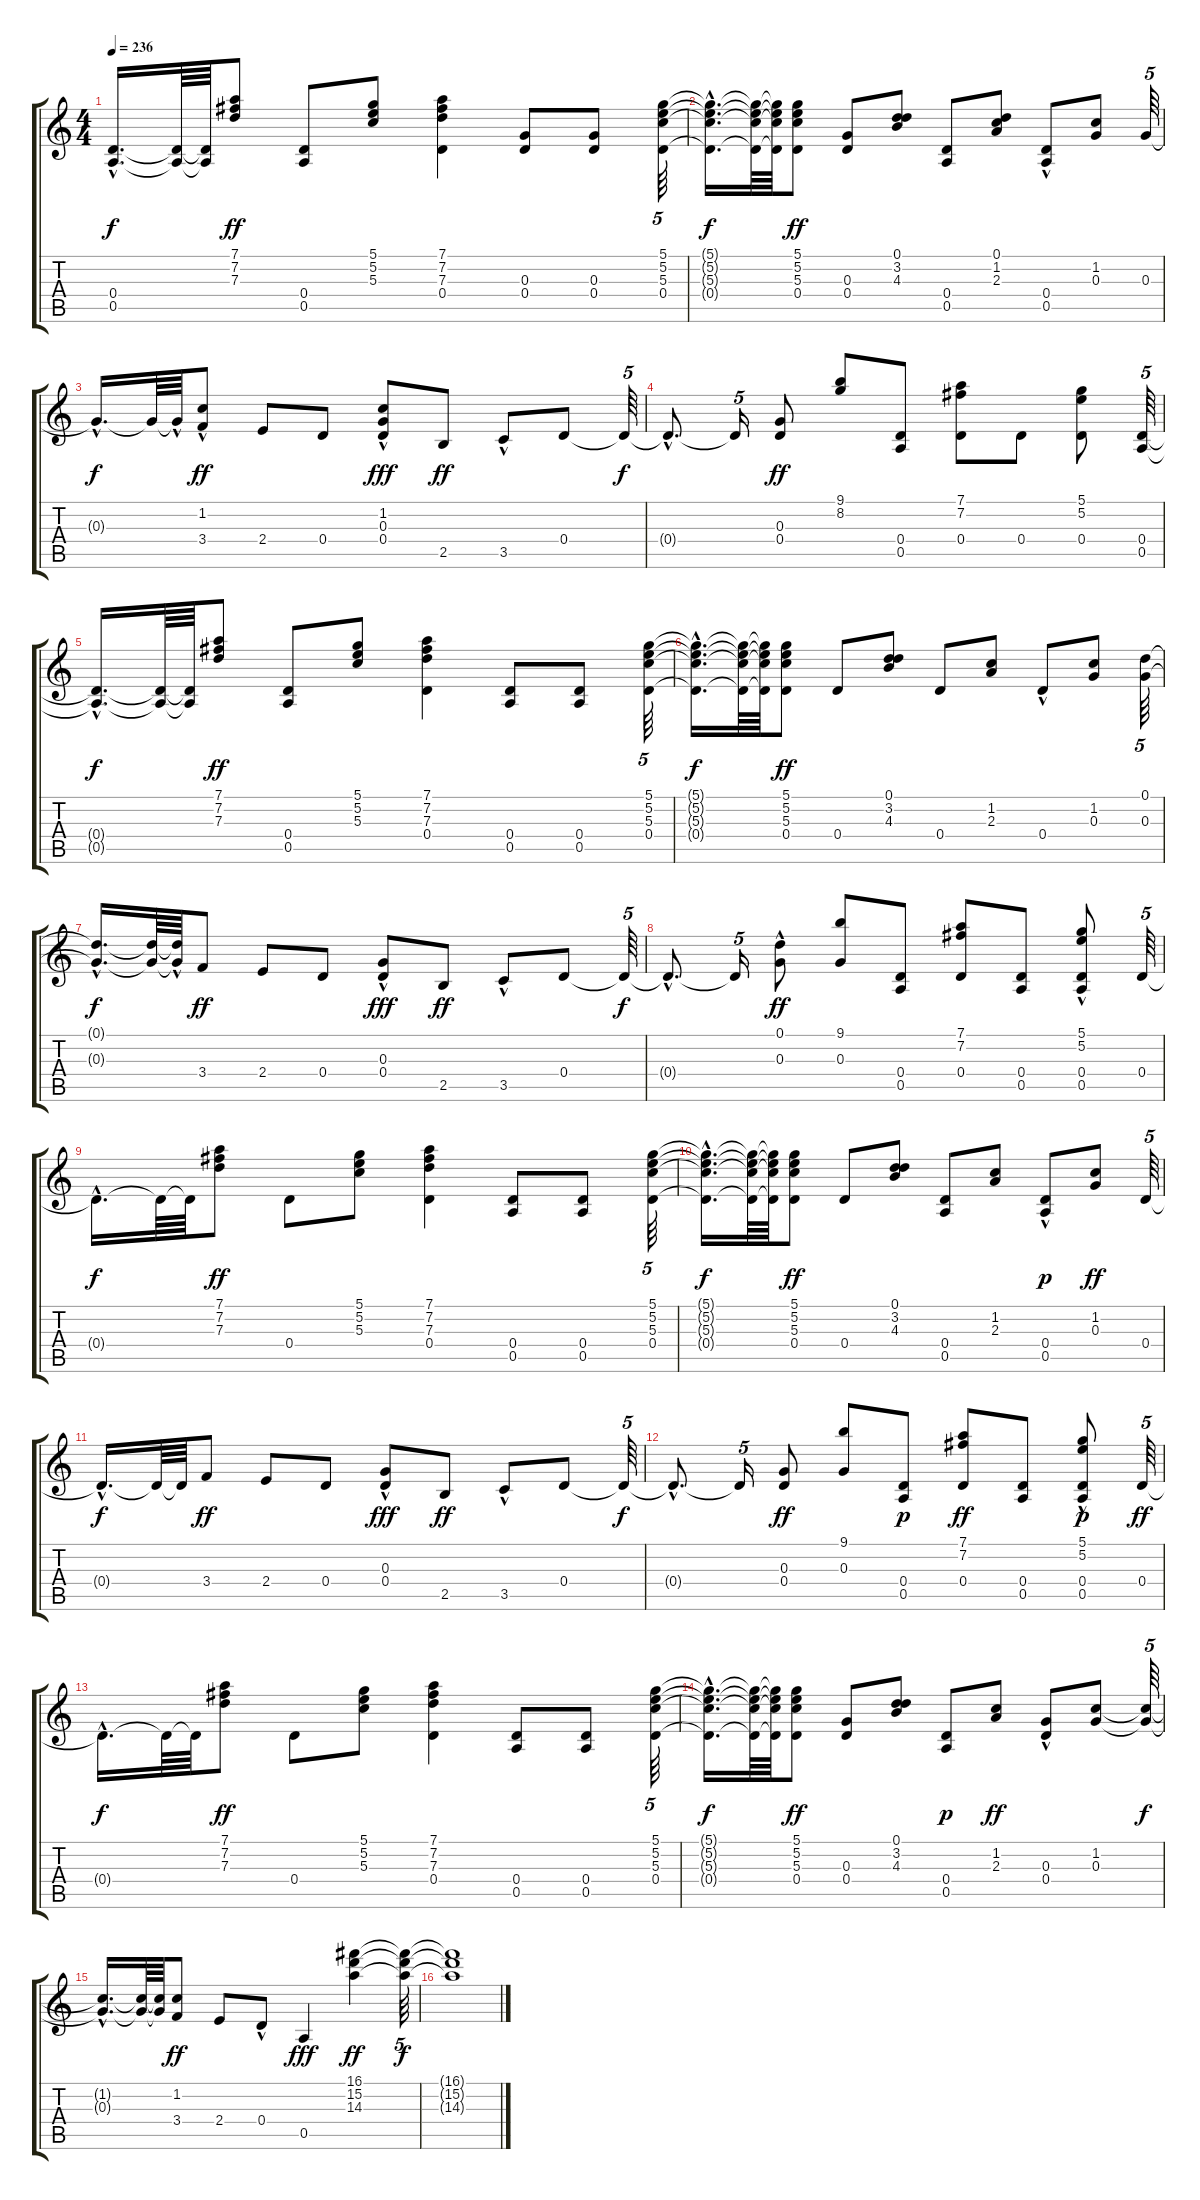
\track "" {instrument acousticguitarsteel}
\staff {score tabs}
\tuning (D4 B3 G3 D3 A2 D2) {hide}
\ts (4 4)
\tempo 236
\clef g2
\ks c
(0.4{hac t} 0.5{hac t}).16{d dy f} (0.4{t} 0.5{t}).64 (0.4{t} 0.5{t}).64 (7.1 7.2 7.3).8{dy ff} (0.4 0.5).8 (5.1 5.2 5.3).8 (7.1 7.2 7.3 0.4).4 (0.3 0.4).8 (0.3 0.4).8 (5.1 5.2 5.3 0.4).64{tu (5 4)} |
(5.1{hac t} 5.2{hac t} 5.3{hac t} 0.4{hac t}).16{d dy f} (5.1{t} 5.2{t} 5.3{t} 0.4{t}).64 (5.1{t} 5.2{t} 5.3{t} 0.4{t}).64 (5.1 5.2 5.3 0.4).8{dy ff} (0.3 0.4).8 (0.1 3.2 4.3).8 (0.4 0.5).8 (0.1 1.2 2.3).8 (0.4{hac} 0.5{hac}).8 (1.2 0.3).8 0.3.64{tu (5 4)} |
0.3{hac t}.16{d dy f} 0.3{t}.64 0.3{hac t}.64 (1.2{hac} 3.4).8{dy ff} 2.4.8 0.4.8 (1.2{hac} 0.3{hac} 0.4{hac}).8{dy fff} 2.5.8{dy ff} 3.5{hac}.8 0.4.8 0.4{t}.64{tu (5 4) dy f} |
0.4{hac t}.8{d} 0.4{t}.16{tu (5 4)} (0.3 0.4).8{dy ff} (9.1 8.2).8 (0.4 0.5).8 (7.1 7.2 0.4).8 0.4.8 (5.1 5.2 0.4).8 (0.4 0.5).64{tu (5 4)} |
(0.4{hac t} 0.5{hac t}).16{d dy f} (0.4{t} 0.5{t}).64 (0.4{t} 0.5{t}).64 (7.1 7.2 7.3).8{dy ff} (0.4 0.5).8 (5.1 5.2 5.3).8 (7.1 7.2 7.3 0.4).4 (0.4 0.5).8 (0.4 0.5).8 (5.1 5.2 5.3 0.4).64{tu (5 4)} |
(5.1{hac t} 5.2{hac t} 5.3{hac t} 0.4{hac t}).16{d dy f} (5.1{t} 5.2{t} 5.3{t} 0.4{t}).64 (5.1{t} 5.2{t} 5.3{t} 0.4{t}).64 (5.1 5.2 5.3 0.4).8{dy ff} 0.4.8 (0.1 3.2 4.3).8 0.4.8 (1.2 2.3).8 0.4{hac}.8 (1.2 0.3).8 (0.1 0.3).64{tu (5 4)} |
(0.1{hac t} 0.3{hac t}).16{d dy f} (0.1{t} 0.3{t}).64 (0.1{t} 0.3{hac t}).64 3.4.8{dy ff} 2.4.8 0.4.8 (0.3{hac} 0.4{hac}).8{dy fff} 2.5.8{dy ff} 3.5{hac}.8 0.4.8 0.4{t}.64{tu (5 4) dy f} |
0.4{hac t}.8{d} 0.4{t}.16{tu (5 4)} (0.1{hac} 0.3).8{dy ff} (9.1 0.3).8 (0.4 0.5).8 (7.1 7.2 0.4).8 (0.4 0.5).8 (5.1 5.2 0.4 0.5{hac}).8 0.4.64{tu (5 4)} |
0.4{hac t}.16{d dy f} 0.4{t}.64 0.4{t}.64 (7.1 7.2 7.3).8{dy ff} 0.4.8 (5.1 5.2 5.3).8 (7.1 7.2 7.3 0.4).4 (0.4 0.5).8 (0.4 0.5).8 (5.1 5.2 5.3 0.4).64{tu (5 4)} |
(5.1{hac t} 5.2{hac t} 5.3{hac t} 0.4{hac t}).16{d dy f} (5.1{t} 5.2{t} 5.3{t} 0.4{t}).64 (5.1{t} 5.2{t} 5.3{t} 0.4{t}).64 (5.1 5.2 5.3 0.4).8{dy ff} 0.4.8 (0.1 3.2 4.3).8 (0.4 0.5).8 (1.2 2.3).8 (0.4 0.5{hac}).8{dy p} (1.2 0.3).8{dy ff} 0.4.64{tu (5 4)} |
0.4{hac t}.16{d dy f} 0.4{t}.64 0.4{t}.64 3.4.8{dy ff} 2.4.8 0.4.8 (0.3{hac} 0.4{hac}).8{dy fff} 2.5.8{dy ff} 3.5{hac}.8 0.4.8 0.4{t}.64{tu (5 4) dy f} |
0.4{hac t}.8{d} 0.4{t}.16{tu (5 4)} (0.3 0.4).8{dy ff} (9.1 0.3).8 (0.4 0.5).8{dy p} (7.1 7.2 0.4).8{dy ff} (0.4 0.5).8 (5.1 5.2 0.4 0.5{hac}).8{dy p} 0.4.64{tu (5 4) dy ff} |
0.4{hac t}.16{d dy f} 0.4{t}.64 0.4{t}.64 (7.1 7.2 7.3).8{dy ff} 0.4.8 (5.1 5.2 5.3).8 (7.1 7.2 7.3 0.4).4 (0.4 0.5).8 (0.4 0.5).8 (5.1 5.2 5.3 0.4).64{tu (5 4)} |
(5.1{hac t} 5.2{hac t} 5.3{hac t} 0.4{hac t}).16{d dy f} (5.1{t} 5.2{t} 5.3{t} 0.4{t}).64 (5.1{t} 5.2{t} 5.3{t} 0.4{t}).64 (5.1 5.2 5.3 0.4).8{dy ff} (0.3 0.4).8 (0.1 3.2 4.3).8 (0.4 0.5).8{dy p} (1.2 2.3).8{dy ff} (0.3 0.4{hac}).8 (1.2 0.3).8 (1.2{t} 0.3{t}).64{tu (5 4) dy f} |
(1.2{hac t} 0.3{hac t}).16{d} (1.2{t} 0.3{t}).64 (1.2{t} 0.3{t}).64 (1.2 3.4).8{dy ff} 2.4.8 0.4{hac}.8 0.5.4{dy fff} (16.1 15.2 14.3).4{dy ff} (16.1{t} 15.2{t} 14.3{t}).64{tu (5 4) dy f} |
(16.1{t} 15.2{t} 14.3{t}).1
